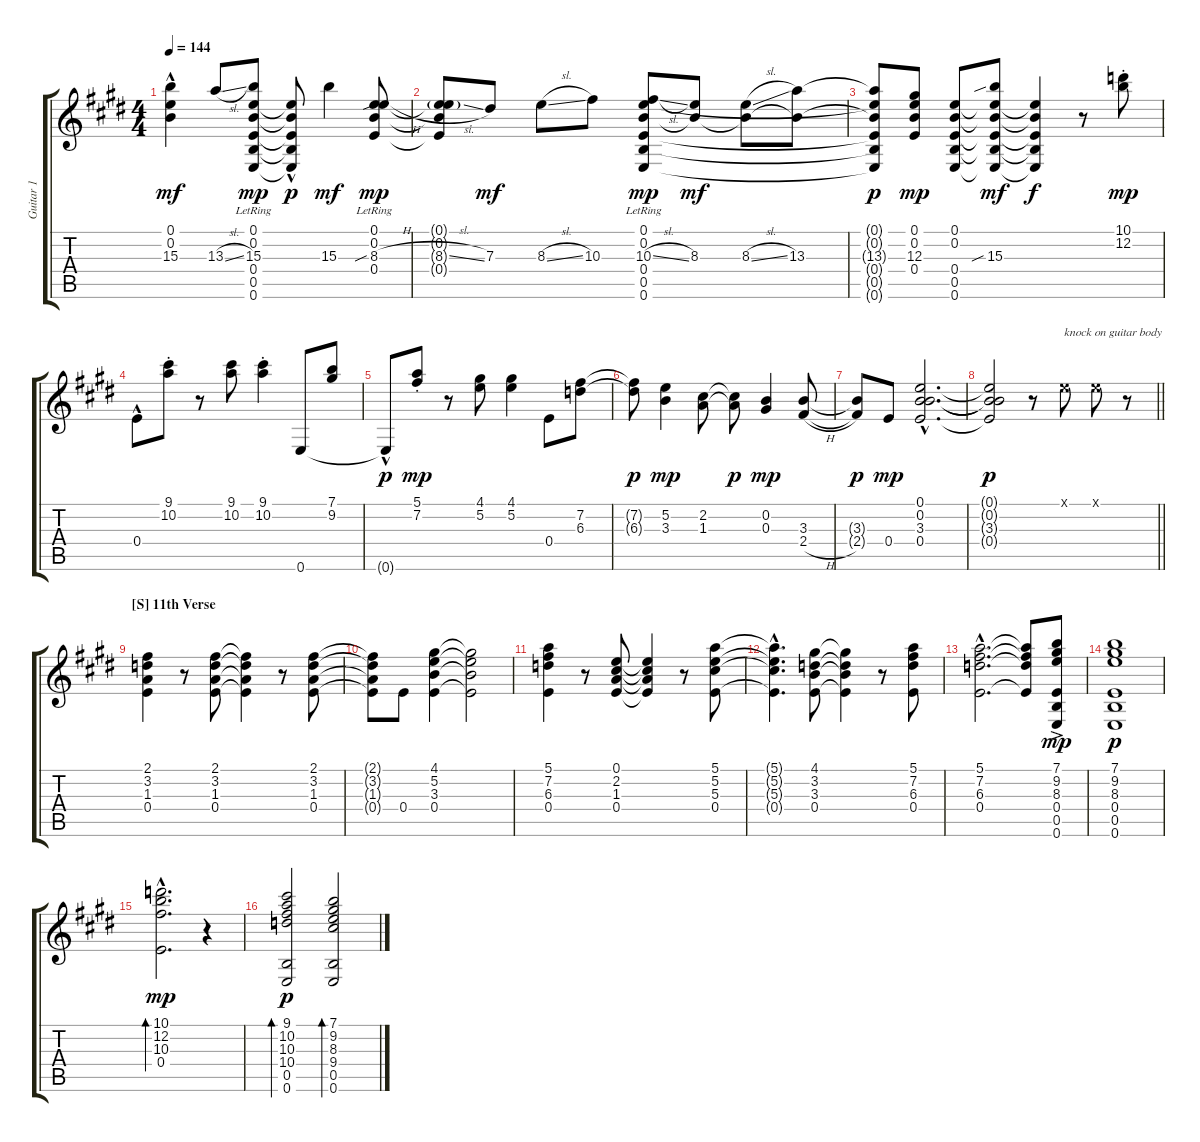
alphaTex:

\track ("Guitar 1" "Guitar 1") {instrument acousticguitarsteel}
\staff {score tabs}
\tuning (E4 B3 Ab3 E3 B2 E2) {hide}
\ts (4 4)
\tempo 144
\clef g2
\ks e
(0.1{hac t} 0.2{hac t} 15.3).4{dy mf} 13.3{sl}.8 (0.1{lr} 0.2{lr} 15.3 0.4{lr} 0.5{lr} 0.6{lr}).8{dy mp} (0.1{hac t} 0.2{hac t} 0.4{hac t} 0.5{hac t} 0.6{hac t}).8{dy p} 15.3.4{dy mf} (0.1{lr} 0.2{lr} 8.3{sib h} 0.4{lr}).8{dy mp} |
(0.1{t} 0.2{t} 8.3{sl g} 0.4{t}).8 7.3.8{dy mf} 8.3{sl}.8 10.3.8 (0.1{lr} 0.2{lr} 10.3{sl} 0.4{lr} 0.5{lr} 0.6{lr}).8{dy mp} (0.2{t} 8.3).8{dy mf} (0.2{t} 8.3{sl}).8 (0.2{t} 13.3).8 |
(0.1{t} 0.2{t} 13.3{t} 0.4{t} 0.5{t} 0.6{t}).8{dy p} (0.1 0.2 12.3 0.4).8{dy mp} (0.1 0.2 0.4 0.5 0.6).8 (0.1{t} 0.2{t} 15.3{sib} 0.4{t} 0.5{t} 0.6{t}).8{dy mf} (0.1{t} 0.2{t} 0.4{t} 0.5{t} 0.6{t}).4{dy f} r.8 (10.1{st} 12.2{st}).8{dy mp} |
0.4{hac}.8 (9.1{st} 10.2{st}).8 r.8 (9.1 10.2).8 (9.1{st} 10.2{st}).4 0.6.8 (7.1 9.2).8 |
0.6{hac t}.8{dy p} (5.1{st} 7.2{st}).8{dy mp} r.8 (4.1 5.2).8 (4.1 5.2).4 0.4.8 (7.2 6.3).8 |
(7.2{t} 6.3{t}).8{dy p} (5.2 3.3).4{dy mp} (2.2 1.3).8 (2.2{t} 1.3{t}).8{dy p} (0.2 0.3).4{dy mp} (3.3 2.4{h}).8 |
(3.3{t} 2.4{t}).8{dy p} 0.4.8{dy mp} (0.1{hac} 0.2{hac} 3.3{hac} 0.4{hac}).2{d} |
\barLineRight lightlight
(0.1{t} 0.2{t} 3.3{t} 0.4{t}).2{dy p} r.8 0.1{x}.8{txt "knock on guitar body"} 0.1{x}.8 r.8 |
\section ("" "[S] 11th Verse")
(2.1 3.2 1.3 0.4).4 r.8 (2.1 3.2 1.3 0.4).8 (2.1{t} 3.2{t} 1.3{t} 0.4{t}).4 r.8 (2.1 3.2 1.3 0.4).8 |
(2.1{t} 3.2{t} 1.3{t} 0.4{t}).8 0.4.8 (4.1 5.2 3.3 0.4).4 (4.1{t} 5.2{t} 3.3{t} 0.4{t}).2 |
(5.1 7.2 6.3 0.4).4 r.8 (0.1 2.2 1.3 0.4).8 (0.1{t} 2.2{t} 1.3{t} 0.4{t}).4 r.8 (5.1 5.2 5.3 0.4).8 |
(5.1{hac t} 5.2{hac t} 5.3{hac t} 0.4{hac t}).4{d} (4.1 3.2 3.3 0.4).8 (4.1{t} 3.2{t} 3.3{t} 0.4{t}).4 r.8 (5.1 7.2 6.3 0.4).8 |
(5.1{hac} 7.2{hac} 6.3{hac} 0.4{hac}).2{d} (5.1{t} 7.2{t} 6.3{t} 0.4{t}).8 (7.1{ac} 9.2{ac} 8.3{ac} 0.4{ac} 0.5{ac} 0.6{ac}).8{dy mp} |
(7.1 9.2 8.3 0.4 0.5 0.6).1{dy p} |
(10.1{hac} 12.2{hac} 10.3{hac} 0.4{hac}).2{d bd 120 dy mp} r.4 |
(9.1 10.2 10.3 10.4 0.5 0.6).2{bd 120 dy p} (7.1 9.2 8.3 9.4 0.5 0.6).2{bd 120}
